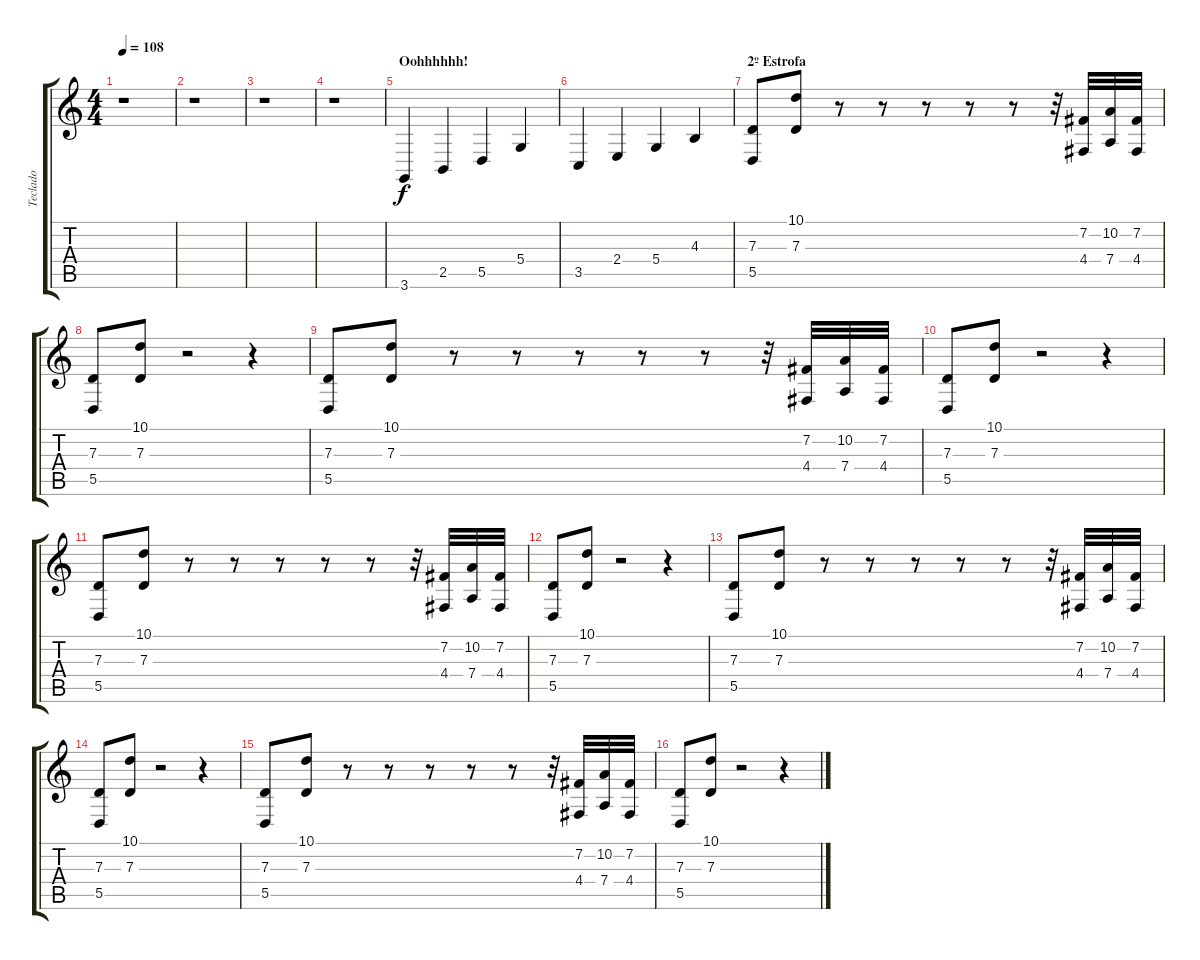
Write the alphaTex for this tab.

\track ("Teclado" "Teclado") {instrument lead1square}
\staff {score tabs}
\tuning (E4 B3 G3 D3 A2 E2) {hide}
\ts (4 4)
\tempo 108
\clef g2
\ks c
r.1{dy f} |
r.1 |
r.1 |
r.1 |
\section ("" "Oohhhhhh!")
3.6.4{volume 9} 2.5.4 5.5.4 5.4.4 |
3.5.4 2.4.4 5.4.4 4.3.4 |
\section ("" "2º Estrofa")
(7.3 5.5).8 (10.1 7.3).8 r.8 r.8 r.8 r.8 r.8 r.32 (7.2 4.4).32 (10.2 7.4).32 (7.2 4.4).32 |
(7.3 5.5).8 (10.1 7.3).8 r.2 r.4 |
(7.3 5.5).8 (10.1 7.3).8 r.8 r.8 r.8 r.8 r.8 r.32 (7.2 4.4).32 (10.2 7.4).32 (7.2 4.4).32 |
(7.3 5.5).8 (10.1 7.3).8 r.2 r.4 |
(7.3 5.5).8 (10.1 7.3).8 r.8 r.8 r.8 r.8 r.8 r.32 (7.2 4.4).32 (10.2 7.4).32 (7.2 4.4).32 |
(7.3 5.5).8 (10.1 7.3).8 r.2 r.4 |
(7.3 5.5).8 (10.1 7.3).8 r.8 r.8 r.8 r.8 r.8 r.32 (7.2 4.4).32 (10.2 7.4).32 (7.2 4.4).32 |
(7.3 5.5).8 (10.1 7.3).8 r.2 r.4 |
(7.3 5.5).8 (10.1 7.3).8 r.8 r.8 r.8 r.8 r.8 r.32 (7.2 4.4).32 (10.2 7.4).32 (7.2 4.4).32 |
(7.3 5.5).8 (10.1 7.3).8 r.2 r.4
